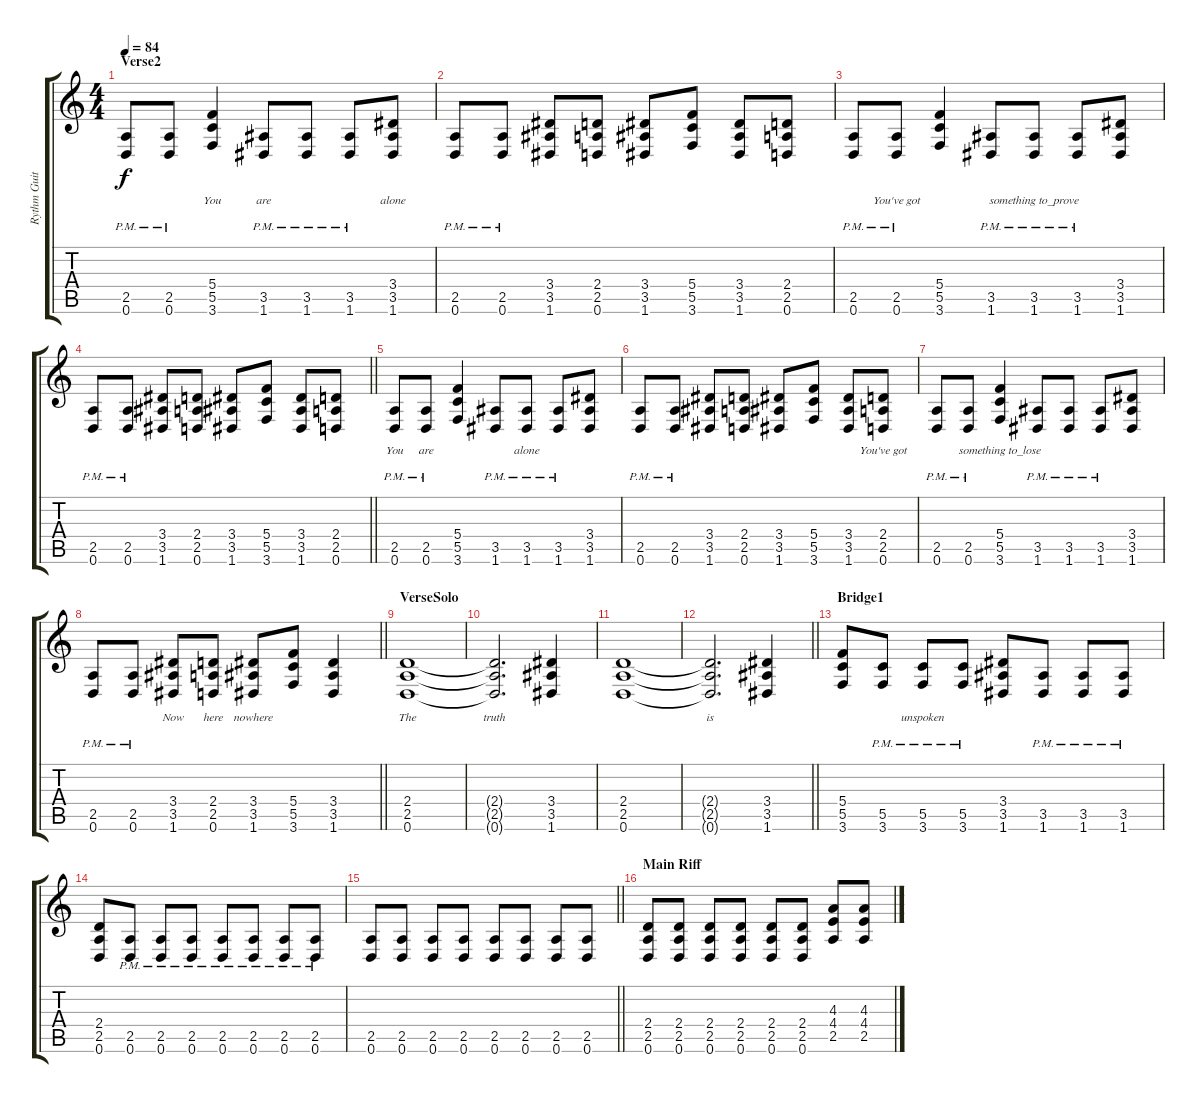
\track ("Rythm Guitar" "Rythm Guit") {instrument distortionguitar}
\staff {score tabs}
\tuning (D4 A3 F3 C3 G2 D2) {hide}
\ts (4 4)
\section ("" "Verse2")
\tempo 84
\clef g2
\ks c
(2.5{pm} 0.6{pm}).8{lyrics (0 "") lyrics (1 "") lyrics (2 "") lyrics (3 "") lyrics (4 "") dy f} (2.5{pm} 0.6{pm}).8{lyrics (0 "") lyrics (1 "") lyrics (2 "") lyrics (3 "") lyrics (4 "")} (5.4 5.5 3.6).4{lyrics (0 "") lyrics (1 "You") lyrics (2 "") lyrics (3 "") lyrics (4 "")} (3.5{pm} 1.6{pm}).8{lyrics (0 "") lyrics (1 "are") lyrics (2 "") lyrics (3 "") lyrics (4 "")} (3.5{pm} 1.6{pm}).8{lyrics (0 "") lyrics (1 "") lyrics (2 "") lyrics (3 "") lyrics (4 "")} (3.5{pm} 1.6{pm}).8{lyrics (0 "") lyrics (1 "") lyrics (2 "") lyrics (3 "") lyrics (4 "")} (3.4 3.5 1.6).8{lyrics (0 "") lyrics (1 "alone") lyrics (2 "") lyrics (3 "") lyrics (4 "")} |
(2.5{pm} 0.6{pm}).8{lyrics (0 "") lyrics (1 "") lyrics (2 "") lyrics (3 "") lyrics (4 "")} (2.5{pm} 0.6{pm}).8{lyrics (0 "") lyrics (1 "") lyrics (2 "") lyrics (3 "") lyrics (4 "")} (3.4 3.5 1.6).8{lyrics (0 "") lyrics (1 "") lyrics (2 "") lyrics (3 "") lyrics (4 "")} (2.4 2.5 0.6).8{lyrics (0 "") lyrics (1 "") lyrics (2 "") lyrics (3 "") lyrics (4 "")} (3.4 3.5 1.6).8{lyrics (0 "") lyrics (1 "") lyrics (2 "") lyrics (3 "") lyrics (4 "")} (5.4 5.5 3.6).8{lyrics (0 "") lyrics (1 "") lyrics (2 "") lyrics (3 "") lyrics (4 "")} (3.4 3.5 1.6).8{lyrics (0 "") lyrics (1 "") lyrics (2 "") lyrics (3 "") lyrics (4 "")} (2.4 2.5 0.6).8{lyrics (0 "") lyrics (1 "") lyrics (2 "") lyrics (3 "") lyrics (4 "")} |
(2.5{pm} 0.6{pm}).8{lyrics (0 "") lyrics (1 "") lyrics (2 "") lyrics (3 "") lyrics (4 "")} (2.5{pm} 0.6{pm}).8{lyrics (0 "") lyrics (1 "You've got") lyrics (2 "") lyrics (3 "") lyrics (4 "")} (5.4 5.5 3.6).4{lyrics (0 "") lyrics (1 "") lyrics (2 "") lyrics (3 "") lyrics (4 "")} (3.5{pm} 1.6{pm}).8{lyrics (0 "") lyrics (1 "") lyrics (2 "") lyrics (3 "") lyrics (4 "")} (3.5{pm} 1.6{pm}).8{lyrics (0 "") lyrics (1 "something to_prove") lyrics (2 "") lyrics (3 "") lyrics (4 "")} (3.5{pm} 1.6{pm}).8{lyrics (0 "") lyrics (1 "") lyrics (2 "") lyrics (3 "") lyrics (4 "")} (3.4 3.5 1.6).8{lyrics (0 "") lyrics (1 "") lyrics (2 "") lyrics (3 "") lyrics (4 "")} |
\barLineRight lightlight
(2.5{pm} 0.6{pm}).8{lyrics (0 "") lyrics (1 "") lyrics (2 "") lyrics (3 "") lyrics (4 "")} (2.5{pm} 0.6{pm}).8{lyrics (0 "") lyrics (1 "") lyrics (2 "") lyrics (3 "") lyrics (4 "")} (3.4 3.5 1.6).8{lyrics (0 "") lyrics (1 "") lyrics (2 "") lyrics (3 "") lyrics (4 "")} (2.4 2.5 0.6).8{lyrics (0 "") lyrics (1 "") lyrics (2 "") lyrics (3 "") lyrics (4 "")} (3.4 3.5 1.6).8{lyrics (0 "") lyrics (1 "") lyrics (2 "") lyrics (3 "") lyrics (4 "")} (5.4 5.5 3.6).8{lyrics (0 "") lyrics (1 "") lyrics (2 "") lyrics (3 "") lyrics (4 "")} (3.4 3.5 1.6).8{lyrics (0 "") lyrics (1 "") lyrics (2 "") lyrics (3 "") lyrics (4 "")} (2.4 2.5 0.6).8{lyrics (0 "") lyrics (1 "") lyrics (2 "") lyrics (3 "") lyrics (4 "")} |
(2.5{pm} 0.6{pm}).8{lyrics (0 "") lyrics (1 "You") lyrics (2 "") lyrics (3 "") lyrics (4 "")} (2.5{pm} 0.6{pm}).8{lyrics (0 "") lyrics (1 "are") lyrics (2 "") lyrics (3 "") lyrics (4 "")} (5.4 5.5 3.6).4{lyrics (0 "") lyrics (1 "") lyrics (2 "") lyrics (3 "") lyrics (4 "")} (3.5{pm} 1.6{pm}).8{lyrics (0 "") lyrics (1 "") lyrics (2 "") lyrics (3 "") lyrics (4 "")} (3.5{pm} 1.6{pm}).8{lyrics (0 "") lyrics (1 "alone") lyrics (2 "") lyrics (3 "") lyrics (4 "")} (3.5{pm} 1.6{pm}).8{lyrics (0 "") lyrics (1 "") lyrics (2 "") lyrics (3 "") lyrics (4 "")} (3.4 3.5 1.6).8{lyrics (0 "") lyrics (1 "") lyrics (2 "") lyrics (3 "") lyrics (4 "")} |
(2.5{pm} 0.6{pm}).8{lyrics (0 "") lyrics (1 "") lyrics (2 "") lyrics (3 "") lyrics (4 "")} (2.5{pm} 0.6{pm}).8{lyrics (0 "") lyrics (1 "") lyrics (2 "") lyrics (3 "") lyrics (4 "")} (3.4 3.5 1.6).8{lyrics (0 "") lyrics (1 "") lyrics (2 "") lyrics (3 "") lyrics (4 "")} (2.4 2.5 0.6).8{lyrics (0 "") lyrics (1 "") lyrics (2 "") lyrics (3 "") lyrics (4 "")} (3.4 3.5 1.6).8{lyrics (0 "") lyrics (1 "") lyrics (2 "") lyrics (3 "") lyrics (4 "")} (5.4 5.5 3.6).8{lyrics (0 "") lyrics (1 "") lyrics (2 "") lyrics (3 "") lyrics (4 "")} (3.4 3.5 1.6).8{lyrics (0 "") lyrics (1 "") lyrics (2 "") lyrics (3 "") lyrics (4 "")} (2.4 2.5 0.6).8{lyrics (0 "") lyrics (1 "You've got") lyrics (2 "") lyrics (3 "") lyrics (4 "")} |
(2.5{pm} 0.6{pm}).8{lyrics (0 "") lyrics (1 "") lyrics (2 "") lyrics (3 "") lyrics (4 "")} (2.5{pm} 0.6{pm}).8{lyrics (0 "") lyrics (1 "") lyrics (2 "") lyrics (3 "") lyrics (4 "")} (5.4 5.5 3.6).4{lyrics (0 "") lyrics (1 "something to_lose") lyrics (2 "") lyrics (3 "") lyrics (4 "")} (3.5{pm} 1.6{pm}).8{lyrics (0 "") lyrics (1 "") lyrics (2 "") lyrics (3 "") lyrics (4 "")} (3.5{pm} 1.6{pm}).8{lyrics (0 "") lyrics (1 "") lyrics (2 "") lyrics (3 "") lyrics (4 "")} (3.5{pm} 1.6{pm}).8{lyrics (0 "") lyrics (1 "") lyrics (2 "") lyrics (3 "") lyrics (4 "")} (3.4 3.5 1.6).8{lyrics (0 "") lyrics (1 "") lyrics (2 "") lyrics (3 "") lyrics (4 "")} |
\barLineRight lightlight
(2.5{pm} 0.6{pm}).8{lyrics (0 "") lyrics (1 "") lyrics (2 "") lyrics (3 "") lyrics (4 "")} (2.5{pm} 0.6{pm}).8{lyrics (0 "") lyrics (1 "") lyrics (2 "") lyrics (3 "") lyrics (4 "")} (3.4 3.5 1.6).8{lyrics (0 "") lyrics (1 "Now") lyrics (2 "") lyrics (3 "") lyrics (4 "")} (2.4 2.5 0.6).8{lyrics (0 "") lyrics (1 "here") lyrics (2 "") lyrics (3 "") lyrics (4 "")} (3.4 3.5 1.6).8{lyrics (0 "") lyrics (1 "nowhere") lyrics (2 "") lyrics (3 "") lyrics (4 "")} (5.4 5.5 3.6).8{lyrics (0 "") lyrics (1 "") lyrics (2 "") lyrics (3 "") lyrics (4 "")} (3.4 3.5 1.6).4{lyrics (0 "") lyrics (1 "") lyrics (2 "") lyrics (3 "") lyrics (4 "")} |
\section ("" "VerseSolo")
(2.4 2.5 0.6).1{lyrics (0 "") lyrics (1 "The") lyrics (2 "") lyrics (3 "") lyrics (4 "")} |
(2.4{t} 2.5{t} 0.6{t}).2{d lyrics (0 "") lyrics (1 "truth") lyrics (2 "") lyrics (3 "") lyrics (4 "")} (3.4 3.5 1.6).4{lyrics (0 "") lyrics (1 "") lyrics (2 "") lyrics (3 "") lyrics (4 "")} |
(2.4 2.5 0.6).1{lyrics (0 "") lyrics (1 "") lyrics (2 "") lyrics (3 "") lyrics (4 "")} |
\barLineRight lightlight
(2.4{t} 2.5{t} 0.6{t}).2{d lyrics (0 "") lyrics (1 "is") lyrics (2 "") lyrics (3 "") lyrics (4 "")} (3.4 3.5 1.6).4{lyrics (0 "") lyrics (1 "") lyrics (2 "") lyrics (3 "") lyrics (4 "")} |
\section ("" "Bridge1")
(5.4 5.5 3.6).8{lyrics (0 "") lyrics (1 "") lyrics (2 "") lyrics (3 "") lyrics (4 "")} (5.5{pm} 3.6{pm}).8{lyrics (0 "") lyrics (1 "") lyrics (2 "") lyrics (3 "") lyrics (4 "")} (5.5{pm} 3.6{pm}).8{lyrics (0 "") lyrics (1 "unspoken") lyrics (2 "") lyrics (3 "") lyrics (4 "")} (5.5{pm} 3.6{pm}).8 (3.4 3.5 1.6).8 (3.5{pm} 1.6{pm}).8 (3.5{pm} 1.6{pm}).8 (3.5{pm} 1.6{pm}).8 |
(2.4 2.5 0.6).8 (2.5{pm} 0.6{pm}).8 (2.5{pm} 0.6{pm}).8 (2.5{pm} 0.6{pm}).8 (2.5{pm} 0.6{pm}).8 (2.5{pm} 0.6{pm}).8 (2.5{pm} 0.6{pm}).8 (2.5{pm} 0.6{pm}).8 |
\barLineRight lightlight
(2.5 0.6).8 (2.5 0.6).8 (2.5 0.6).8 (2.5 0.6).8 (2.5 0.6).8 (2.5 0.6).8 (2.5 0.6).8 (2.5 0.6).8 |
\section ("" "Main Riff")
(2.4 2.5 0.6).8 (2.4 2.5 0.6).8 (2.4 2.5 0.6).8 (2.4 2.5 0.6).8 (2.4 2.5 0.6).8 (2.4 2.5 0.6).8 (4.3 4.4 2.5).8 (4.3 4.4 2.5).8
